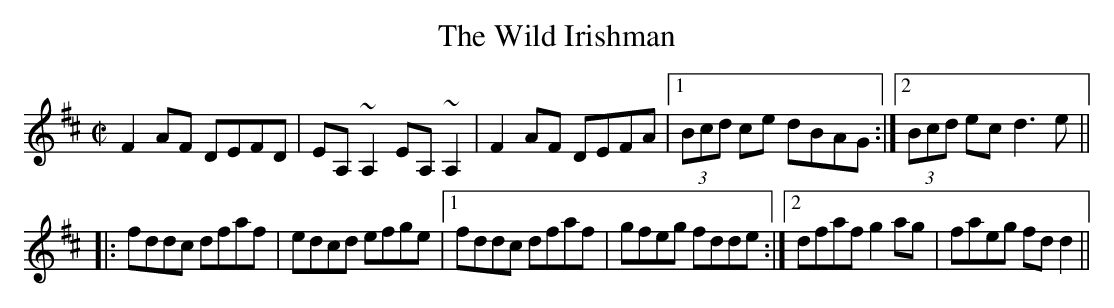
X:1
T:The Wild Irishman
M:C|
K:D
F2AF DEFD|EA,~A,2 EA,~A,2|F2AF DEFA|1 (3Bcd ce dBAG:|2 (3Bcd ec d3e||
|:fddc dfaf|edcd efge|1 fddc dfaf|gfeg fdde:|2 dfaf g2ag|faeg fd d2||
